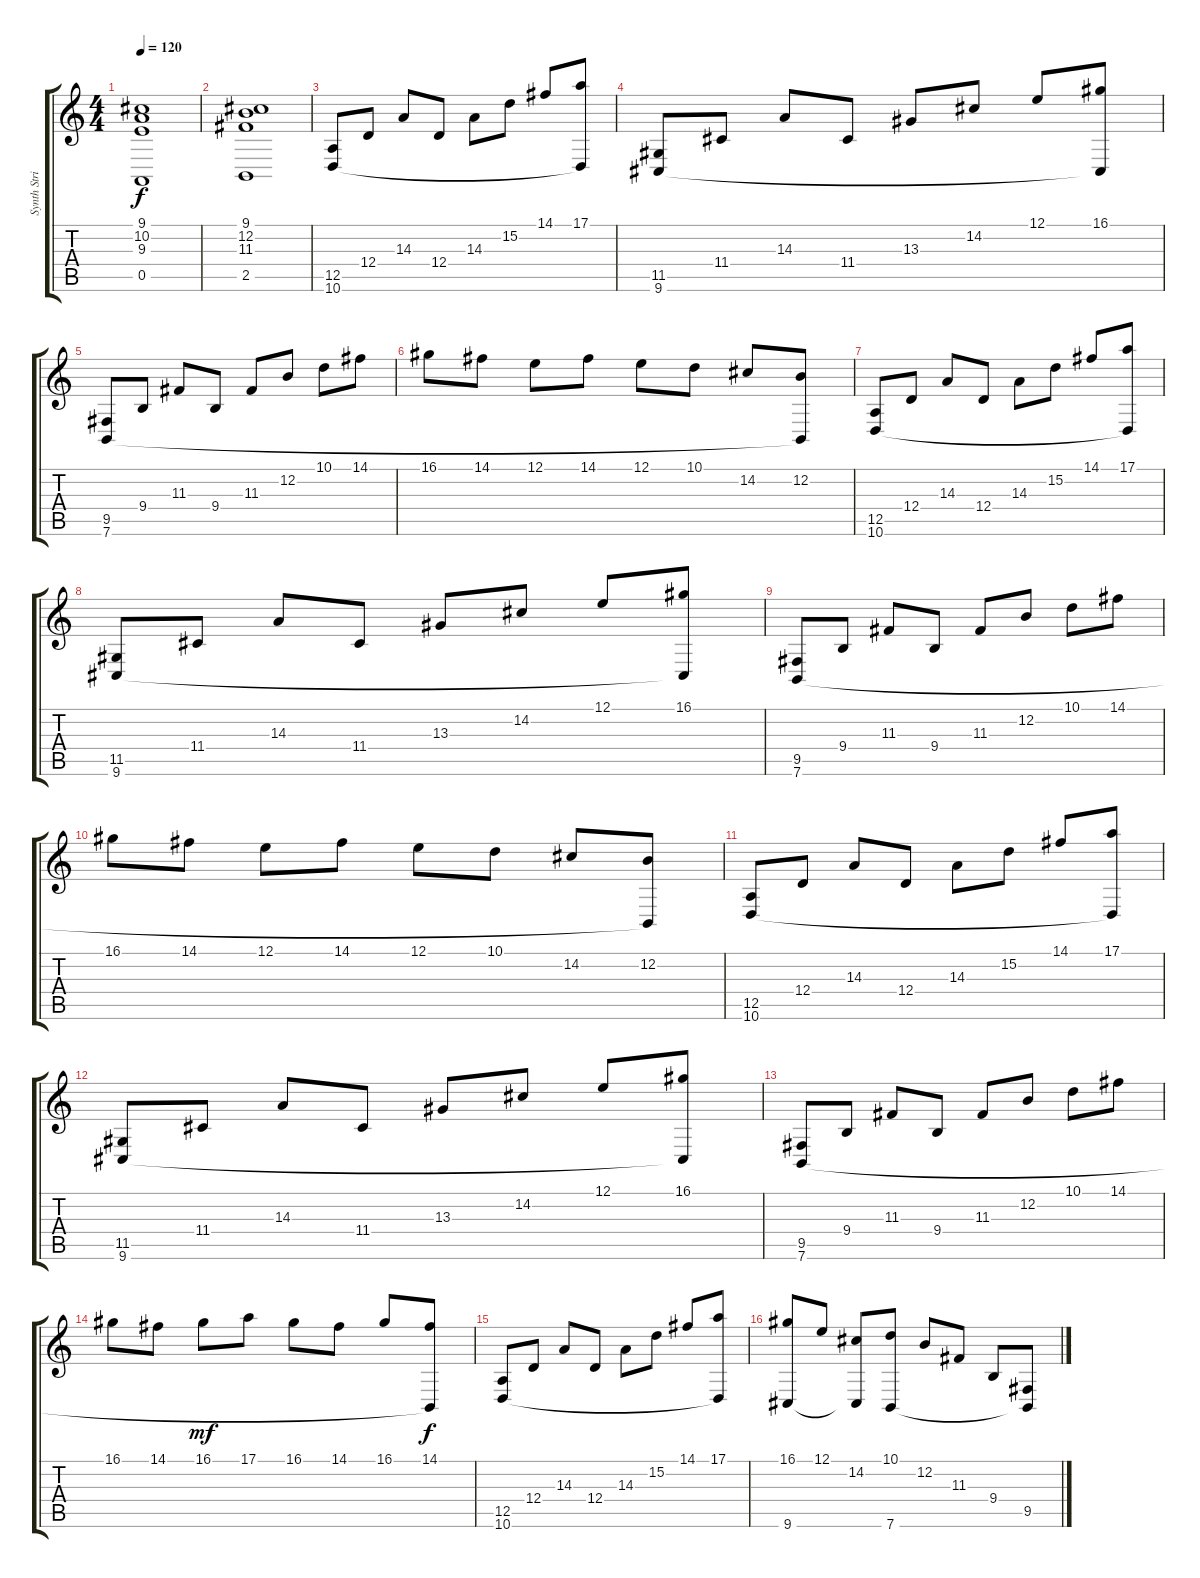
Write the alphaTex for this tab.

\track ("Synth Strings" "Synth Stri") {instrument stringensemble1}
\staff {score tabs}
\tuning (E4 B3 G3 D3 A2 E2) {hide}
\ts (4 4)
\tempo 120
\clef g2
\ks c
(9.1 10.2 9.3 0.5).1{dy f} |
(9.1 12.2 11.3 2.5).1 |
(12.5 10.6).8 12.4.8 14.3.8 12.4.8 14.3.8 15.2.8 14.1.8 (17.1 10.6{t}).8 |
(11.5 9.6).8 11.4.8 14.3.8 11.4.8 13.3.8 14.2.8 12.1.8 (16.1 9.6{t}).8 |
(9.5 7.6).8 9.4.8 11.3.8 9.4.8 11.3.8 12.2.8 10.1.8 14.1.8 |
16.1.8 14.1.8 12.1.8 14.1.8 12.1.8 10.1.8 14.2.8 (12.2 7.6{t}).8 |
(12.5 10.6).8 12.4.8 14.3.8 12.4.8 14.3.8 15.2.8 14.1.8 (17.1 10.6{t}).8 |
(11.5 9.6).8 11.4.8 14.3.8 11.4.8 13.3.8 14.2.8 12.1.8 (16.1 9.6{t}).8 |
(9.5 7.6).8 9.4.8 11.3.8 9.4.8 11.3.8 12.2.8 10.1.8 14.1.8 |
16.1.8 14.1.8 12.1.8 14.1.8 12.1.8 10.1.8 14.2.8 (12.2 7.6{t}).8 |
(12.5 10.6).8 12.4.8 14.3.8 12.4.8 14.3.8 15.2.8 14.1.8 (17.1 10.6{t}).8 |
(11.5 9.6).8 11.4.8 14.3.8 11.4.8 13.3.8 14.2.8 12.1.8 (16.1 9.6{t}).8 |
(9.5 7.6).8 9.4.8 11.3.8 9.4.8 11.3.8 12.2.8 10.1.8 14.1.8 |
16.1.8 14.1.8 16.1.8{dy mf} 17.1.8 16.1.8 14.1.8 16.1.8 (14.1 7.6{t}).8{dy f} |
(12.5 10.6).8 12.4.8 14.3.8 12.4.8 14.3.8 15.2.8 14.1.8 (17.1 10.6{t}).8 |
(16.1 9.6).8 12.1.8 (14.2 9.6{t}).8 (10.1 7.6).8 12.2.8 11.3.8 9.4.8 (9.5 7.6{t}).8
